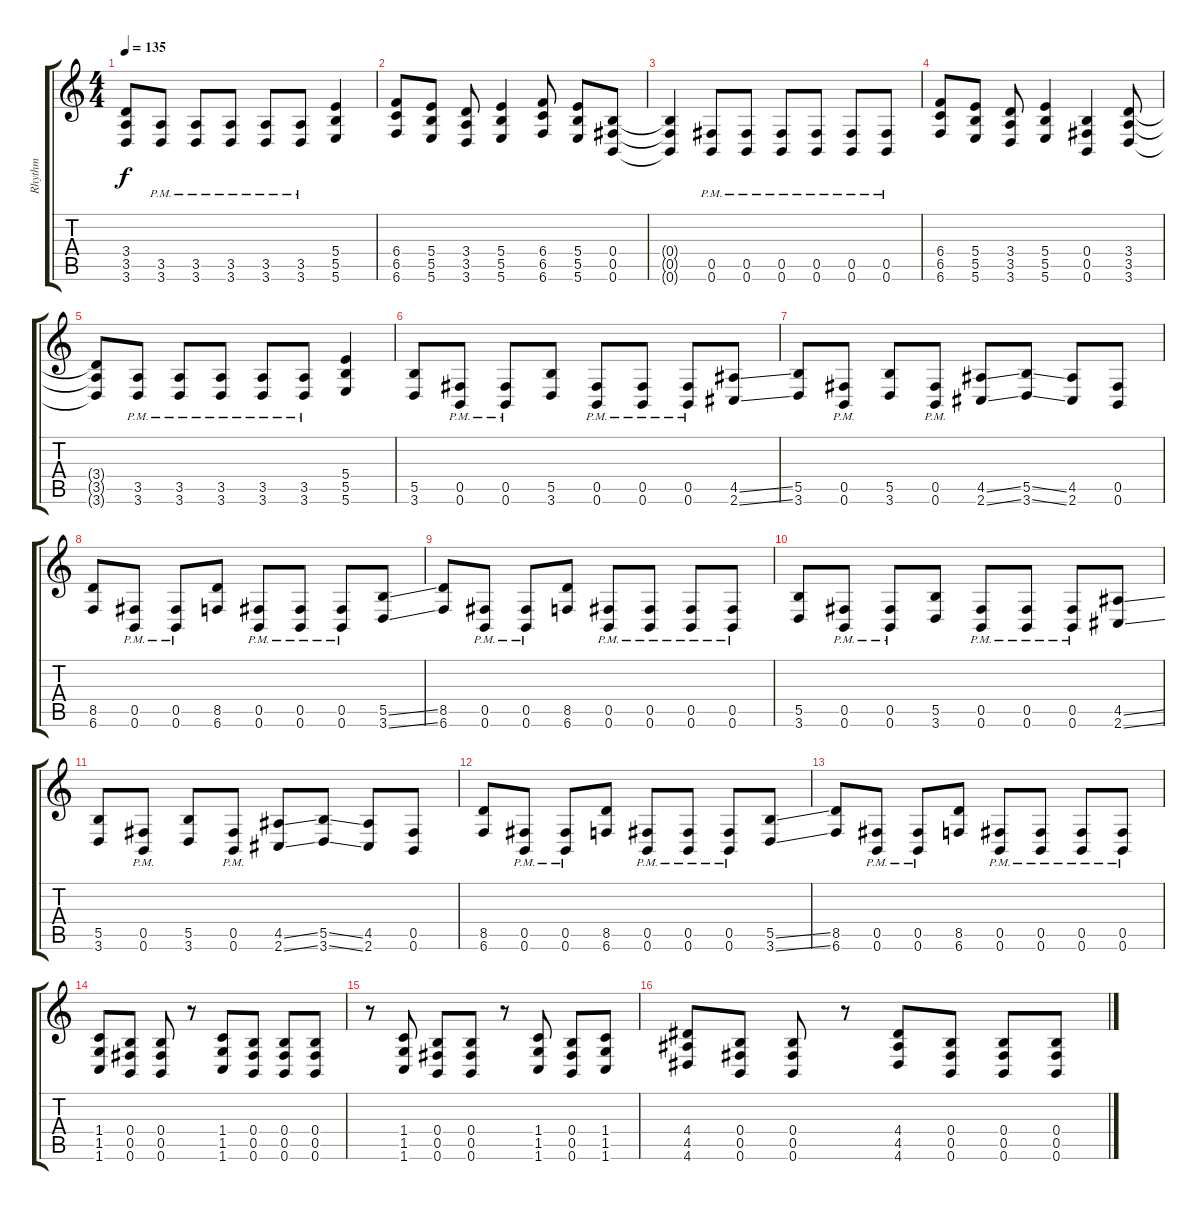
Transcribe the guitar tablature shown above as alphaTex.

\track ("Rhythm" "Rhythm") {instrument distortionguitar}
\staff {score tabs}
\tuning (Db4 Ab3 E3 B2 Gb2 B1) {hide}
\ts (4 4)
\tempo 135
\clef g2
\ks c
(3.4{t} 3.5{t} 3.6{t}).8{dy f} (3.5{pm} 3.6{pm}).8 (3.5{pm} 3.6{pm}).8 (3.5{pm} 3.6{pm}).8 (3.5{pm} 3.6{pm}).8 (3.5{pm} 3.6{pm}).8 (5.4 5.5 5.6).4 |
(6.4 6.5 6.6).8 (5.4 5.5 5.6).8 (3.4 3.5 3.6).8 (5.4 5.5 5.6).4 (6.4 6.5 6.6).8 (5.4 5.5 5.6).8 (0.4 0.5 0.6).8 |
(0.4{t} 0.5{t} 0.6{t}).4 (0.5{pm} 0.6{pm}).8 (0.5{pm} 0.6{pm}).8 (0.5{pm} 0.6{pm}).8 (0.5{pm} 0.6{pm}).8 (0.5{pm} 0.6{pm}).8 (0.5{pm} 0.6{pm}).8 |
(6.4 6.5 6.6).8 (5.4 5.5 5.6).8 (3.4 3.5 3.6).8 (5.4 5.5 5.6).4 (0.4 0.5 0.6).4 (3.4 3.5 3.6).8 |
(3.4{t} 3.5{t} 3.6{t}).8 (3.5{pm} 3.6{pm}).8 (3.5{pm} 3.6{pm}).8 (3.5{pm} 3.6{pm}).8 (3.5{pm} 3.6{pm}).8 (3.5{pm} 3.6{pm}).8 (5.4 5.5 5.6).4 |
(5.5 3.6).8 (0.5{pm} 0.6{pm}).8 (0.5{pm} 0.6{pm}).8 (5.5 3.6).8 (0.5{pm} 0.6{pm}).8 (0.5{pm} 0.6{pm}).8 (0.5{pm} 0.6{pm}).8 (4.5{ss} 2.6{ss}).8 |
(5.5 3.6).8 (0.5{pm} 0.6{pm}).8 (5.5 3.6).8 (0.5{pm} 0.6{pm}).8 (4.5{ss} 2.6{ss}).8 (5.5{ss} 3.6{ss}).8 (4.5 2.6).8 (0.5 0.6).8 |
(8.5 6.6).8 (0.5{pm} 0.6{pm}).8 (0.5{pm} 0.6{pm}).8 (8.5 6.6).8 (0.5{pm} 0.6{pm}).8 (0.5{pm} 0.6{pm}).8 (0.5{pm} 0.6{pm}).8 (5.5{ss} 3.6{ss}).8 |
(8.5 6.6).8 (0.5{pm} 0.6{pm}).8 (0.5{pm} 0.6{pm}).8 (8.5 6.6).8 (0.5{pm} 0.6{pm}).8 (0.5{pm} 0.6{pm}).8 (0.5{pm} 0.6{pm}).8 (0.5{pm} 0.6{pm}).8 |
(5.5 3.6).8 (0.5{pm} 0.6{pm}).8 (0.5{pm} 0.6{pm}).8 (5.5 3.6).8 (0.5{pm} 0.6{pm}).8 (0.5{pm} 0.6{pm}).8 (0.5{pm} 0.6{pm}).8 (4.5{ss} 2.6{ss}).8 |
(5.5 3.6).8 (0.5{pm} 0.6{pm}).8 (5.5 3.6).8 (0.5{pm} 0.6{pm}).8 (4.5{ss} 2.6{ss}).8 (5.5{ss} 3.6{ss}).8 (4.5 2.6).8 (0.5 0.6).8 |
(8.5 6.6).8 (0.5{pm} 0.6{pm}).8 (0.5{pm} 0.6{pm}).8 (8.5 6.6).8 (0.5{pm} 0.6{pm}).8 (0.5{pm} 0.6{pm}).8 (0.5{pm} 0.6{pm}).8 (5.5{ss} 3.6{ss}).8 |
(8.5 6.6).8 (0.5{pm} 0.6{pm}).8 (0.5{pm} 0.6{pm}).8 (8.5 6.6).8 (0.5{pm} 0.6{pm}).8 (0.5{pm} 0.6{pm}).8 (0.5{pm} 0.6{pm}).8 (0.5{pm} 0.6{pm}).8 |
(1.4 1.5 1.6).8 (0.4 0.5 0.6).8 (0.4 0.5 0.6).8 r.8 (1.4 1.5 1.6).8 (0.4 0.5 0.6).8 (0.4 0.5 0.6).8 (0.4 0.5 0.6).8 |
r.8 (1.4 1.5 1.6).8 (0.4 0.5 0.6).8 (0.4 0.5 0.6).8 r.8 (1.4 1.5 1.6).8 (0.4 0.5 0.6).8 (1.4 1.5 1.6).8 |
(4.4 4.5 4.6).8 (0.4 0.5 0.6).8 (0.4 0.5 0.6).8 r.8 (4.4 4.5 4.6).8 (0.4 0.5 0.6).8 (0.4 0.5 0.6).8 (0.4 0.5 0.6).8
